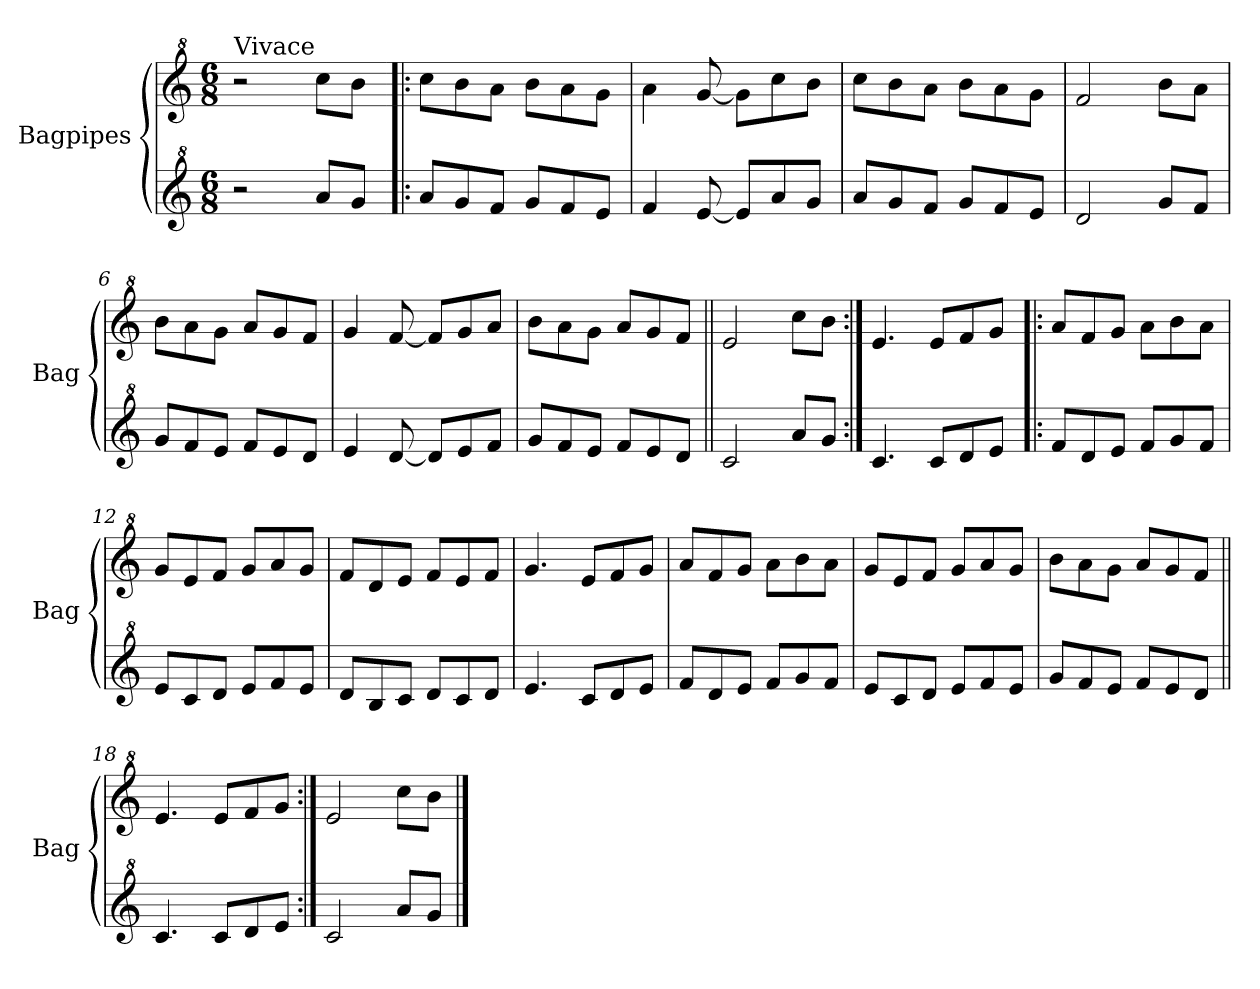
**kern	**kern
*part2	*part1
*staff2	*staff1
*I"Bagpipes	*I"Bagpipes
*I'Bag	*I'Bag
*clefG^2	*clefG^2
*k[]	*k[]
*C:	*C:
*M6/8	*M6/8
=1	=1
!	!LO:TX:a:t=Vivace
2r	2r
8aa/L	8ccc\L
8gg/J	8bb\J
=2!|:	=2!|:
8aa/L	8ccc\L
8gg/	8bb\
8ff/J	8aa\J
8gg/L	8bb\L
8ff/	8aa\
8ee/J	8gg\J
=3	=3
4ff/	4aa\
[8ee/	[8gg/
8ee/L]	8gg\L]
8aa/	8ccc\
8gg/J	8bb\J
=4	=4
8aa/L	8ccc\L
8gg/	8bb\
8ff/J	8aa\J
8gg/L	8bb\L
8ff/	8aa\
8ee/J	8gg\J
=5	=5
2dd/	2ff/
8gg/L	8bb\L
8ff/J	8aa\J
=6	=6
8gg/L	8bb\L
8ff/	8aa\
8ee/J	8gg\J
8ff/L	8aa/L
8ee/	8gg/
8dd/J	8ff/J
=7	=7
4ee/	4gg/
[8dd/	[8ff/
8dd/L]	8ff/L]
8ee/	8gg/
8ff/J	8aa/J
=8	=8
8gg/L	8bb\L
8ff/	8aa\
8ee/J	8gg\J
8ff/L	8aa/L
8ee/	8gg/
8dd/J	8ff/J
!!LO:LB:g=z
=9||	=9||
2cc/	2ee/
8aa/L	8ccc\L
8gg/J	8bb\J
=10:|!	=10:|!
4.cc/	4.ee/
8cc/L	8ee/L
8dd/	8ff/
8ee/J	8gg/J
=11!|:	=11!|:
8ff/L	8aa/L
8dd/	8ff/
8ee/J	8gg/J
8ff/L	8aa\L
8gg/	8bb\
8ff/J	8aa\J
=12	=12
8ee/L	8gg/L
8cc/	8ee/
8dd/J	8ff/J
8ee/L	8gg/L
8ff/	8aa/
8ee/J	8gg/J
=13	=13
8dd/L	8ff/L
8b/	8dd/
8cc/J	8ee/J
8dd/L	8ff/L
8cc/	8ee/
8dd/J	8ff/J
=14	=14
4.ee/	4.gg/
8cc/L	8ee/L
8dd/	8ff/
8ee/J	8gg/J
=15	=15
8ff/L	8aa/L
8dd/	8ff/
8ee/J	8gg/J
8ff/L	8aa\L
8gg/	8bb\
8ff/J	8aa\J
=16	=16
8ee/L	8gg/L
8cc/	8ee/
8dd/J	8ff/J
8ee/L	8gg/L
8ff/	8aa/
8ee/J	8gg/J
!!LO:LB:g=z
=17	=17
8gg/L	8bb\L
8ff/	8aa\
8ee/J	8gg\J
8ff/L	8aa/L
8ee/	8gg/
8dd/J	8ff/J
=18||	=18||
4.cc/	4.ee/
8cc/L	8ee/L
8dd/	8ff/
8ee/J	8gg/J
=19:|!	=19:|!
2cc/	2ee/
8aa/L	8ccc\L
8gg/J	8bb\J
==	==
*-	*-
